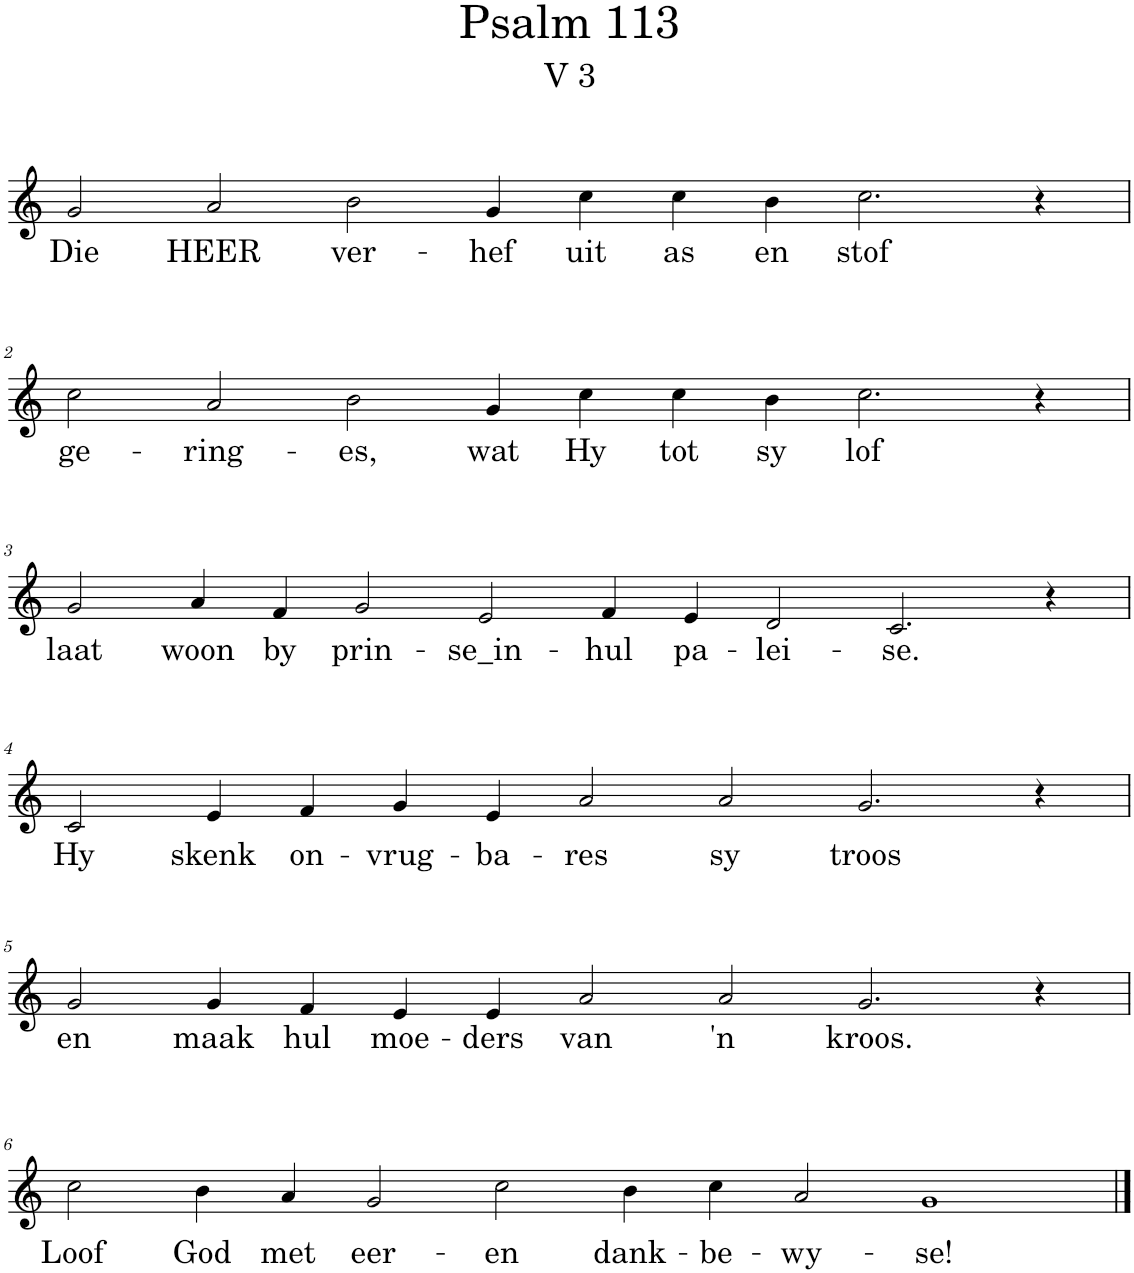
**kern	**text
*part1	*part1
*staff1	*staff1
*I"Pipe Organ	*
*I'Org.	*
*clefG2	*
*k[]	*
*M14/4	*
=1	=1
!	!LO:LY:b
2g/	Die
!	!LO:LY:b
2a/	HEER
!	!LO:LY:b
2b\	ver-
!	!LO:LY:b
4g/	-hef
!	!LO:LY:b
4cc\	uit
!	!LO:LY:b
4cc\	as
!	!LO:LY:b
4b\	en
!	!LO:LY:b
2.cc\	stof
4r	.
!!LO:LB:g=z
=2	=2
!	!LO:LY:b
2cc\	ge-
!	!LO:LY:b
2a/	-ring-
!	!LO:LY:b
2b\	-es,
!	!LO:LY:b
4g/	wat
!	!LO:LY:b
4cc\	Hy
!	!LO:LY:b
4cc\	tot
!	!LO:LY:b
4b\	sy
!	!LO:LY:b
2.cc\	lof
4r	.
!!LO:LB:g=z
=3	=3
*M16/4	*
!	!LO:LY:b
2g/	laat
!	!LO:LY:b
4a/	woon
!	!LO:LY:b
4f/	by
!	!LO:LY:b
2g/	prin-
!	!LO:LY:b
2e/	-se_in-
!	!LO:LY:b
4f/	-hul
!	!LO:LY:b
4e/	pa-
!	!LO:LY:b
2d/	-lei-
!	!LO:LY:b
2.c/	-se.
4r	.
!!LO:LB:g=z
=4	=4
*M14/4	*
!	!LO:LY:b
2c/	Hy
!	!LO:LY:b
4e/	skenk
!	!LO:LY:b
4f/	on-
!	!LO:LY:b
4g/	-vrug-
!	!LO:LY:b
4e/	-ba-
!	!LO:LY:b
2a/	-res
!	!LO:LY:b
2a/	sy
!	!LO:LY:b
2.g/	troos
4r	.
!!LO:LB:g=z
=5	=5
!	!LO:LY:b
2g/	en
!	!LO:LY:b
4g/	maak
!	!LO:LY:b
4f/	hul
!	!LO:LY:b
4e/	moe-
!	!LO:LY:b
4e/	-ders
!	!LO:LY:b
2a/	van
!	!LO:LY:b
2a/	'n
!	!LO:LY:b
2.g/	kroos.
4r	.
!!LO:LB:g=z
=6	=6
*M16/4	*
!	!LO:LY:b
2cc\	Loof
!	!LO:LY:b
4b\	God
!	!LO:LY:b
4a/	met
!	!LO:LY:b
2g/	eer-
!	!LO:LY:b
2cc\	-en
!	!LO:LY:b
4b\	dank-
!	!LO:LY:b
4cc\	-be-
!	!LO:LY:b
2a/	-wy-
!	!LO:LY:b
1g	-se!
==	==
*-	*-
